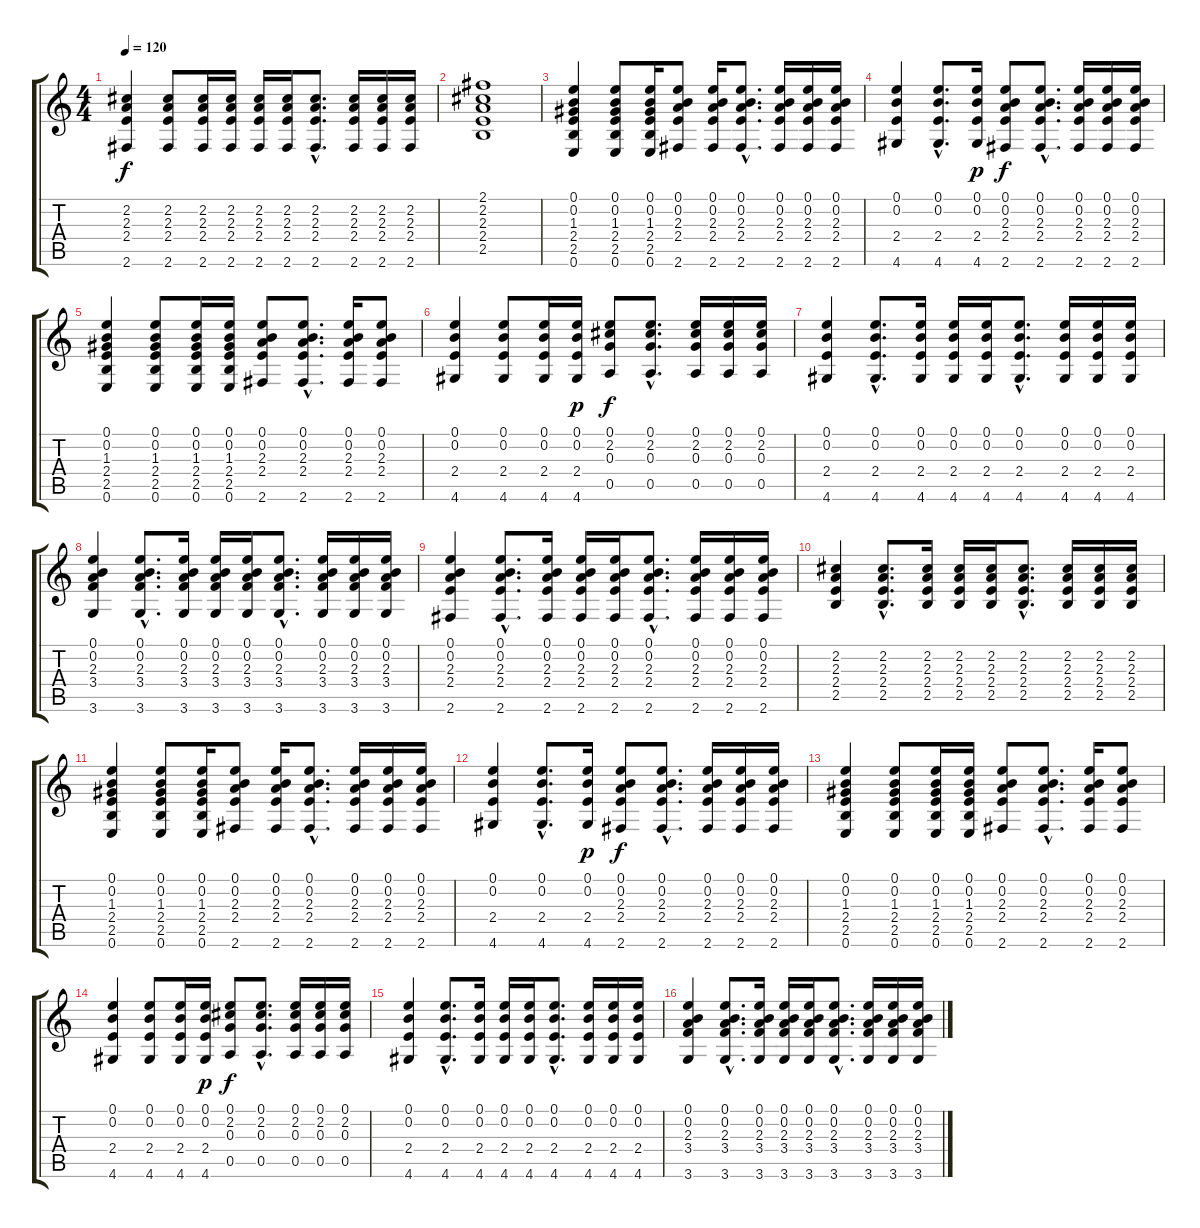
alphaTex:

\track "" {instrument acousticguitarsteel}
\staff {score tabs}
\tuning (E4 B3 G3 D3 A2 E2) {hide}
\ts (4 4)
\tempo 120
\clef g2
\ks c
(2.2 2.3 2.4 2.6).4{dy f} (2.2 2.3 2.4 2.6).8 (2.2 2.3 2.4 2.6).16 (2.2 2.3 2.4 2.6).16 (2.2 2.3 2.4 2.6).16 (2.2 2.3 2.4 2.6).16 (2.2{hac} 2.3{hac} 2.4{hac} 2.6{hac}).8{d} (2.2 2.3 2.4 2.6).16 (2.2 2.3 2.4 2.6).16 (2.2 2.3 2.4 2.6).16 |
(2.1 2.2 2.3 2.4 2.5).1 |
(0.1 0.2 1.3 2.4 2.5 0.6).4 (0.1 0.2 1.3 2.4 2.5 0.6).8 (0.1 0.2 1.3 2.4 2.5 0.6).16 (0.1 0.2 2.3 2.4 2.6).8 (0.1 0.2 2.3 2.4 2.6).16 (0.1{hac} 0.2{hac} 2.3{hac} 2.4{hac} 2.6{hac}).8{d} (0.1 0.2 2.3 2.4 2.6).16 (0.1 0.2 2.3 2.4 2.6).16 (0.1 0.2 2.3 2.4 2.6).16 |
(0.1 0.2 2.4 4.6).4 (0.1{hac} 0.2{hac} 2.4{hac} 4.6{hac}).8{d} (0.1 0.2 2.4 4.6).16{dy p} (0.1 0.2 2.3 2.4 2.6).8{dy f} (0.1{hac} 0.2{hac} 2.3{hac} 2.4{hac} 2.6{hac}).8{d} (0.1 0.2 2.3 2.4 2.6).16 (0.1 0.2 2.3 2.4 2.6).16 (0.1 0.2 2.3 2.4 2.6).16 |
(0.1 0.2 1.3 2.4 2.5 0.6).4 (0.1 0.2 1.3 2.4 2.5 0.6).8 (0.1 0.2 1.3 2.4 2.5 0.6).16 (0.1 0.2 1.3 2.4 2.5 0.6).16 (0.1 0.2 2.3 2.4 2.6).8 (0.1{hac} 0.2{hac} 2.3{hac} 2.4{hac} 2.6{hac}).8{d} (0.1 0.2 2.3 2.4 2.6).16 (0.1 0.2 2.3 2.4 2.6).8 |
(0.1 0.2 2.4 4.6).4 (0.1 0.2 2.4 4.6).8 (0.1 0.2 2.4 4.6).16 (0.1 0.2 2.4 4.6).16{dy p} (0.1 2.2 0.3 0.5).8{dy f} (0.1{hac} 2.2{hac} 0.3{hac} 0.5{hac}).8{d} (0.1 2.2 0.3 0.5).16 (0.1 2.2 0.3 0.5).16 (0.1 2.2 0.3 0.5).16 |
(0.1 0.2 2.4 4.6).4 (0.1{hac} 0.2{hac} 2.4{hac} 4.6{hac}).8{d} (0.1 0.2 2.4 4.6).16 (0.1 0.2 2.4 4.6).16 (0.1 0.2 2.4 4.6).16 (0.1{hac} 0.2{hac} 2.4{hac} 4.6{hac}).8{d} (0.1 0.2 2.4 4.6).16 (0.1 0.2 2.4 4.6).16 (0.1 0.2 2.4 4.6).16 |
(0.1 0.2 2.3 3.4 3.6).4 (0.1{hac} 0.2{hac} 2.3{hac} 3.4{hac} 3.6{hac}).8{d} (0.1 0.2 2.3 3.4 3.6).16 (0.1 0.2 2.3 3.4 3.6).16 (0.1 0.2 2.3 3.4 3.6).16 (0.1{hac} 0.2{hac} 2.3{hac} 3.4{hac} 3.6{hac}).8{d} (0.1 0.2 2.3 3.4 3.6).16 (0.1 0.2 2.3 3.4 3.6).16 (0.1 0.2 2.3 3.4 3.6).16 |
(0.1 0.2 2.3 2.4 2.6).4 (0.1{hac} 0.2{hac} 2.3{hac} 2.4{hac} 2.6{hac}).8{d} (0.1 0.2 2.3 2.4 2.6).16 (0.1 0.2 2.3 2.4 2.6).16 (0.1 0.2 2.3 2.4 2.6).16 (0.1{hac} 0.2{hac} 2.3{hac} 2.4{hac} 2.6{hac}).8{d} (0.1 0.2 2.3 2.4 2.6).16 (0.1 0.2 2.3 2.4 2.6).16 (0.1 0.2 2.3 2.4 2.6).16 |
(2.2 2.3 2.4 2.5).4 (2.2{hac} 2.3{hac} 2.4{hac} 2.5{hac}).8{d} (2.2 2.3 2.4 2.5).16 (2.2 2.3 2.4 2.5).16 (2.2 2.3 2.4 2.5).16 (2.2{hac} 2.3{hac} 2.4{hac} 2.5{hac}).8{d} (2.2 2.3 2.4 2.5).16 (2.2 2.3 2.4 2.5).16 (2.2 2.3 2.4 2.5).16 |
(0.1 0.2 1.3 2.4 2.5 0.6).4 (0.1 0.2 1.3 2.4 2.5 0.6).8 (0.1 0.2 1.3 2.4 2.5 0.6).16 (0.1 0.2 2.3 2.4 2.6).8 (0.1 0.2 2.3 2.4 2.6).16 (0.1{hac} 0.2{hac} 2.3{hac} 2.4{hac} 2.6{hac}).8{d} (0.1 0.2 2.3 2.4 2.6).16 (0.1 0.2 2.3 2.4 2.6).16 (0.1 0.2 2.3 2.4 2.6).16 |
(0.1 0.2 2.4 4.6).4 (0.1{hac} 0.2{hac} 2.4{hac} 4.6{hac}).8{d} (0.1 0.2 2.4 4.6).16{dy p} (0.1 0.2 2.3 2.4 2.6).8{dy f} (0.1{hac} 0.2{hac} 2.3{hac} 2.4{hac} 2.6{hac}).8{d} (0.1 0.2 2.3 2.4 2.6).16 (0.1 0.2 2.3 2.4 2.6).16 (0.1 0.2 2.3 2.4 2.6).16 |
(0.1 0.2 1.3 2.4 2.5 0.6).4 (0.1 0.2 1.3 2.4 2.5 0.6).8 (0.1 0.2 1.3 2.4 2.5 0.6).16 (0.1 0.2 1.3 2.4 2.5 0.6).16 (0.1 0.2 2.3 2.4 2.6).8 (0.1{hac} 0.2{hac} 2.3{hac} 2.4{hac} 2.6{hac}).8{d} (0.1 0.2 2.3 2.4 2.6).16 (0.1 0.2 2.3 2.4 2.6).8 |
(0.1 0.2 2.4 4.6).4 (0.1 0.2 2.4 4.6).8 (0.1 0.2 2.4 4.6).16 (0.1 0.2 2.4 4.6).16{dy p} (0.1 2.2 0.3 0.5).8{dy f} (0.1{hac} 2.2{hac} 0.3{hac} 0.5{hac}).8{d} (0.1 2.2 0.3 0.5).16 (0.1 2.2 0.3 0.5).16 (0.1 2.2 0.3 0.5).16 |
(0.1 0.2 2.4 4.6).4 (0.1{hac} 0.2{hac} 2.4{hac} 4.6{hac}).8{d} (0.1 0.2 2.4 4.6).16 (0.1 0.2 2.4 4.6).16 (0.1 0.2 2.4 4.6).16 (0.1{hac} 0.2{hac} 2.4{hac} 4.6{hac}).8{d} (0.1 0.2 2.4 4.6).16 (0.1 0.2 2.4 4.6).16 (0.1 0.2 2.4 4.6).16 |
(0.1 0.2 2.3 3.4 3.6).4 (0.1{hac} 0.2{hac} 2.3{hac} 3.4{hac} 3.6{hac}).8{d} (0.1 0.2 2.3 3.4 3.6).16 (0.1 0.2 2.3 3.4 3.6).16 (0.1 0.2 2.3 3.4 3.6).16 (0.1{hac} 0.2{hac} 2.3{hac} 3.4{hac} 3.6{hac}).8{d} (0.1 0.2 2.3 3.4 3.6).16 (0.1 0.2 2.3 3.4 3.6).16 (0.1 0.2 2.3 3.4 3.6).16
